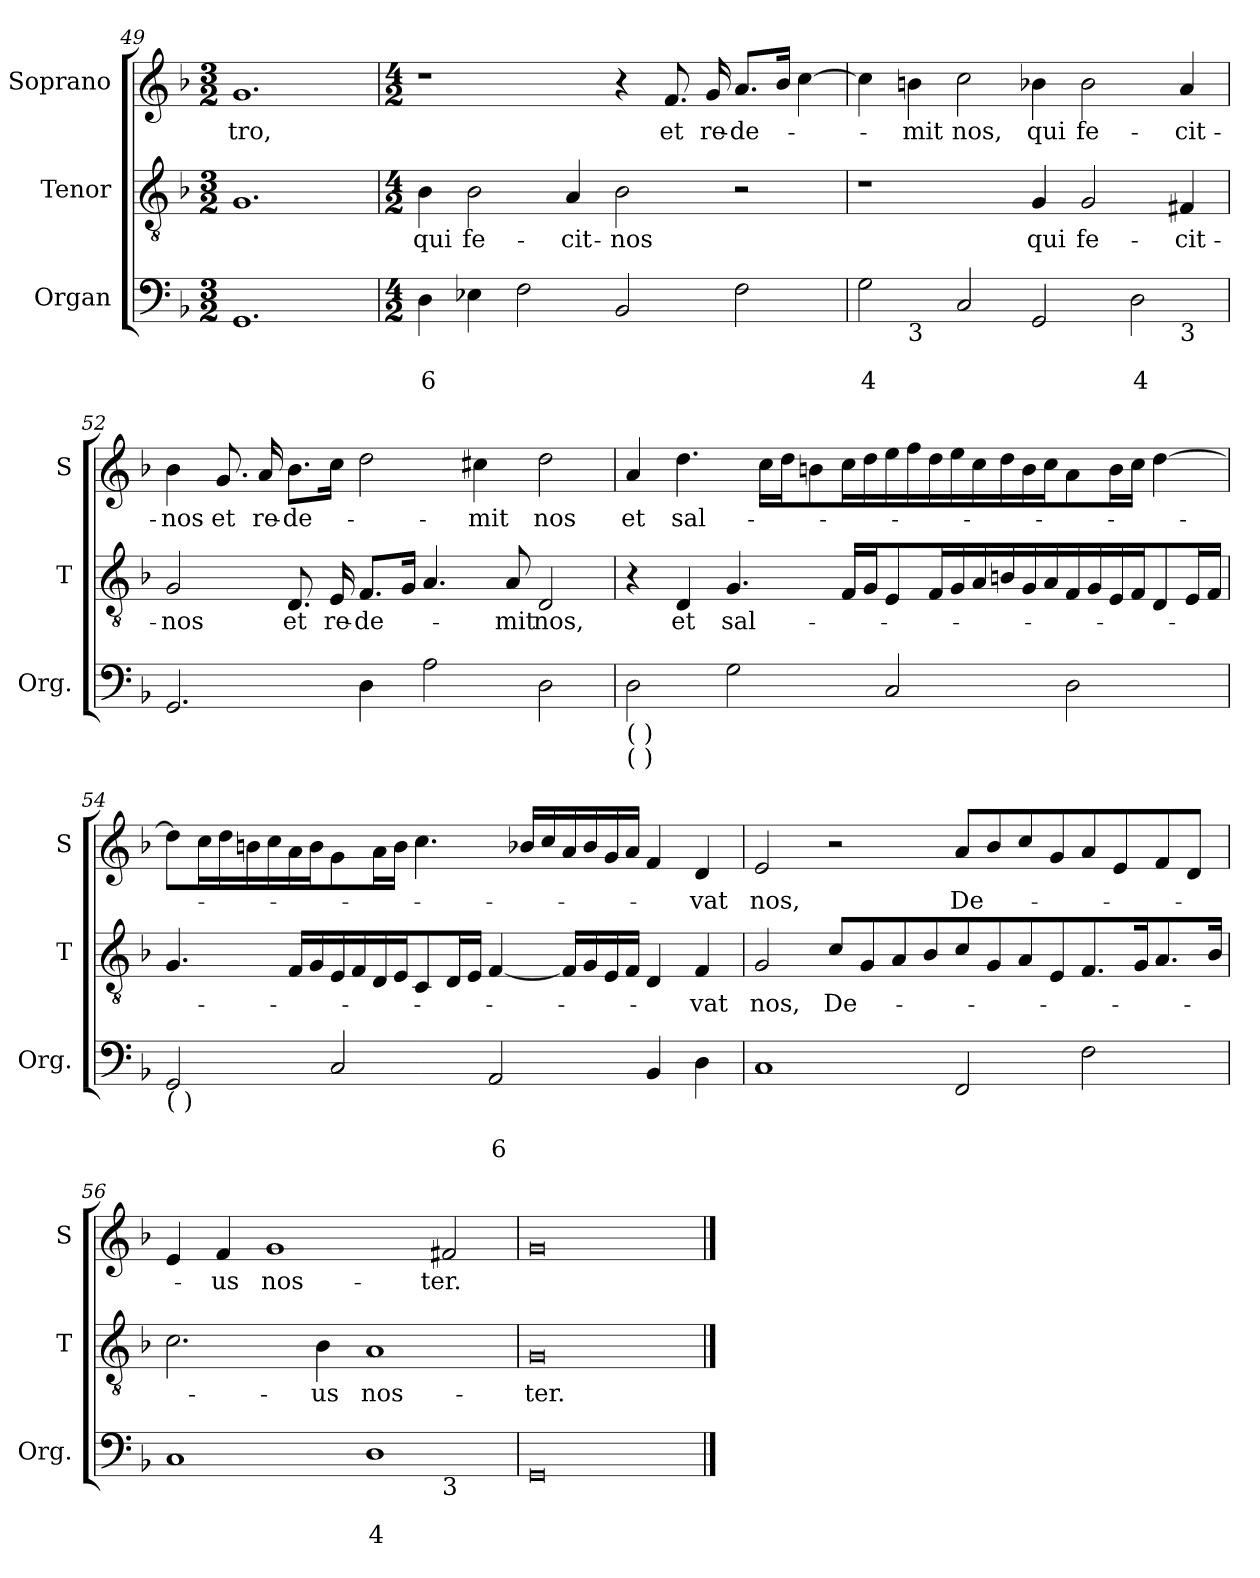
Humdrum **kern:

**kern	**text	**text	**kern	**text	**kern	**text
*part3	*part3	*part3	*part2	*part2	*part1	*part1
*staff3	*staff3	*staff3	*staff2	*staff2	*staff1	*staff1
*I"Organ	*	*	*I"Tenor	*	*I"Soprano	*
*I'Org.	*	*	*I'T	*	*I'S	*
*clefF4	*	*	*clefGv2	*	*clefG2	*
*k[b-]	*	*	*k[b-]	*	*k[b-]	*
*F:	*	*	*F:	*	*F:	*
*M3/2	*	*	*M3/2	*	*M3/2	*
=49	=49	=49	=49	=49	=49	=49
!	!	!	!	!	!	!LO:LY:b
1.GG	.	.	1.G	.	1.g	-tro,
=50	=50	=50	=50	=50	=50	=50
*M4/2	*	*	*M4/2	*	*M4/2	*
!	!	!LO:LY:b	!	!LO:LY:b	!	!
4D\	.	6	4B-\	qui	1r	.
!	!	!	!	!LO:LY:b	!	!
4E-X\	.	.	2B-\	fe-	.	.
2F\	.	.	.	.	.	.
!	!	!	!	!LO:LY:b	!	!
.	.	.	4A/	-cit-	.	.
!	!	!	!	!LO:LY:b	!	!
2BB-/	.	.	2B-\	-nos	4r	.
!	!	!	!	!	!	!LO:LY:b
.	.	.	.	.	8.f/	et
!	!	!	!	!	!	!LO:LY:b
.	.	.	.	.	16g/	re-
!	!	!	!	!	!	!LO:LY:b
2F\	.	.	2r	.	8.a/L	-de-
.	.	.	.	.	16b-/Jk	.
.	.	.	.	.	[4cc\	.
=51	=51	=51	=51	=51	=51	=51
!	!	!LO:LY:b	!	!	!	!
*^	*	*	*	*	*	*
*	*^	*	*	*	*	*	*
2G\	4ryy	1..ryy	.	4	1r	.	4cc\]	.
!	!LO:TX:b:t=3	!	!	!	!	!	!	!
!	!	!	!	!	!	!	!	!LO:LY:b
.	1..ryy	.	.	.	.	.	4bn\	-mit
!	!	!	!	!	!	!	!	!LO:LY:b
2C/	.	.	.	.	.	.	2cc\	nos,
!	!	!	!	!	!	!LO:LY:b	!	!LO:LY:b
2GG/	.	.	.	.	4G/	qui	4b-X\	qui
!	!	!	!	!	!	!LO:LY:b	!	!LO:LY:b
.	.	.	.	.	2G/	fe-	2b-\	fe-
!	!	!	!	!LO:LY:b	!	!	!	!
2D\	.	.	.	4	.	.	.	.
!	!	!LO:TX:b:t=3	!	!	!	!	!	!
!	!	!	!	!	!	!LO:LY:b	!	!LO:LY:b
.	.	4ryy	.	.	4F#X/	-cit-	4a/	-cit-
!!LO:LB:g=z
=52	=52	=52	=52	=52	=52	=52	=52	=52
!	!	!	!	!	!	!LO:LY:b	!	!LO:LY:b
*v	*v	*v	*	*	*	*	*	*
2.GG/	.	.	2G/	-nos	4b-\	-nos
!	!	!	!	!	!	!LO:LY:b
.	.	.	.	.	8.g/	et
!	!	!	!	!	!	!LO:LY:b
.	.	.	.	.	16a/	re-
!	!	!	!	!LO:LY:b	!	!LO:LY:b
.	.	.	8.D/	et	8.b-\L	-de-
!	!	!	!	!LO:LY:b	!	!
.	.	.	16E/	re-	16cc\Jk	.
!	!	!	!	!LO:LY:b	!	!
4D\	.	.	8.F/L	-de-	2dd\	.
.	.	.	16G/Jk	.	.	.
2A\	.	.	4.A/	.	.	.
!	!	!	!	!	!	!LO:LY:b
.	.	.	.	.	4cc#X\	-mit
!	!	!	!	!LO:LY:b	!	!
.	.	.	8A/	-mit	.	.
!	!	!	!	!LO:LY:b	!	!LO:LY:b
2D\	.	.	2D/	nos,	2dd\	nos
=53	=53	=53	=53	=53	=53	=53
!LO:TX:b:t=( )	!	!	!	!	!	!
!LO:TX:b:t=( )	!	!	!	!	!	!
!	!	!	!	!	!	!LO:LY:b
2D\	.	.	4r	.	4a/	et
!	!	!	!	!LO:LY:b	!	!LO:LY:b
.	.	.	4D/	et	4.dd\	sal-
!	!	!	!	!LO:LY:b	!	!
2G\	.	.	4.G/	sal-	.	.
.	.	.	.	.	16cc\LL	.
.	.	.	.	.	16dd\J	.
.	.	.	.	.	8bn\	.
.	.	.	16F/LL	.	16cc\L	.
.	.	.	16G/J	.	16dd\	.
2C/	.	.	8E/	.	16ee\	.
.	.	.	.	.	16ff\	.
.	.	.	16F/L	.	16dd\	.
.	.	.	16G/	.	16ee\	.
.	.	.	16A/	.	16cc\	.
.	.	.	16Bn/	.	16dd\	.
.	.	.	16G/	.	16b\	.
.	.	.	16A/	.	16cc\J	.
2D\	.	.	16F/	.	8a\	.
.	.	.	16G/	.	.	.
.	.	.	16E/	.	16b\L	.
.	.	.	16F/J	.	16cc\JJ	.
.	.	.	8D/	.	[4dd\	.
.	.	.	16E/L	.	.	.
.	.	.	16F/JJ	.	.	.
!!LO:LB:g=z
=54	=54	=54	=54	=54	=54	=54
!LO:TX:b:t=( )	!	!	!	!	!	!
2GG/	.	.	4.G/	.	8dd\L]	.
.	.	.	.	.	16cc\L	.
.	.	.	.	.	16dd\	.
.	.	.	.	.	16bn\	.
.	.	.	.	.	16cc\	.
.	.	.	16F/LL	.	16a\	.
.	.	.	16G/	.	16b\J	.
2C/	.	.	16E/	.	8g\	.
.	.	.	16F/	.	.	.
.	.	.	16D/	.	16a\L	.
.	.	.	16E/J	.	16b\JJ	.
.	.	.	8C/	.	4.cc\	.
.	.	.	16D/L	.	.	.
.	.	.	16E/JJ	.	.	.
!	!	!LO:LY:b	!	!	!	!
2AA/	.	6	[4F/	.	.	.
.	.	.	.	.	16b-X/LL	.
.	.	.	.	.	16cc/	.
.	.	.	16F/LL]	.	16a/	.
.	.	.	16G/	.	16b-/	.
.	.	.	16E/	.	16g/	.
.	.	.	16F/JJ	.	16a/JJ	.
4BB-/	.	.	4D/	.	4f/	.
!	!	!	!	!LO:LY:b	!	!LO:LY:b
4D\	.	.	4F/	-vat	4d/	-vat
=55	=55	=55	=55	=55	=55	=55
!	!	!	!	!LO:LY:b	!	!LO:LY:b
1C	.	.	2G/	nos,	2e/	nos,
!	!	!	!	!LO:LY:b	!	!
.	.	.	8c/L	De-	2r	.
.	.	.	8G/	.	.	.
.	.	.	8A/	.	.	.
.	.	.	8B-/	.	.	.
!	!	!	!	!	!	!LO:LY:b
2FF/	.	.	8c/	.	8a/L	De-
.	.	.	8G/	.	8b-/	.
.	.	.	8A/	.	8cc/	.
.	.	.	8E/	.	8g/	.
2F\	.	.	8.F/	.	8a/	.
.	.	.	.	.	8e/	.
.	.	.	16G/k	.	.	.
.	.	.	8.A/	.	8f/	.
.	.	.	.	.	8d/J	.
.	.	.	16B-/Jk	.	.	.
=56	=56	=56	=56	=56	=56	=56
*^	*	*	*	*	*	*
1C	1.ryy	.	.	2.c\	.	4e/	.
!	!	!	!	!	!	!	!LO:LY:b
.	.	.	.	.	.	4f/	-us
!	!	!	!	!	!	!	!LO:LY:b
.	.	.	.	.	.	1g	nos-
!	!	!	!	!	!LO:LY:b	!	!
.	.	.	.	4B-\	-us	.	.
!	!	!	!LO:LY:b	!	!LO:LY:b	!	!
1D	.	.	4	1A	nos-	.	.
!	!LO:TX:b:t=3	!	!	!	!	!	!
!	!	!	!	!	!	!	!LO:LY:b
.	2ryy	.	.	.	.	2f#X/	-ter.
!!LO:LB:g=z
=57	=57	=57	=57	=57	=57	=57	=57
!	!	!	!	!	!LO:LY:b	!	!
*v	*v	*	*	*	*	*	*
0GG	.	.	0G	-ter.	0g	.
==	==	==	==	==	==	==
*-	*-	*-	*-	*-	*-	*-
